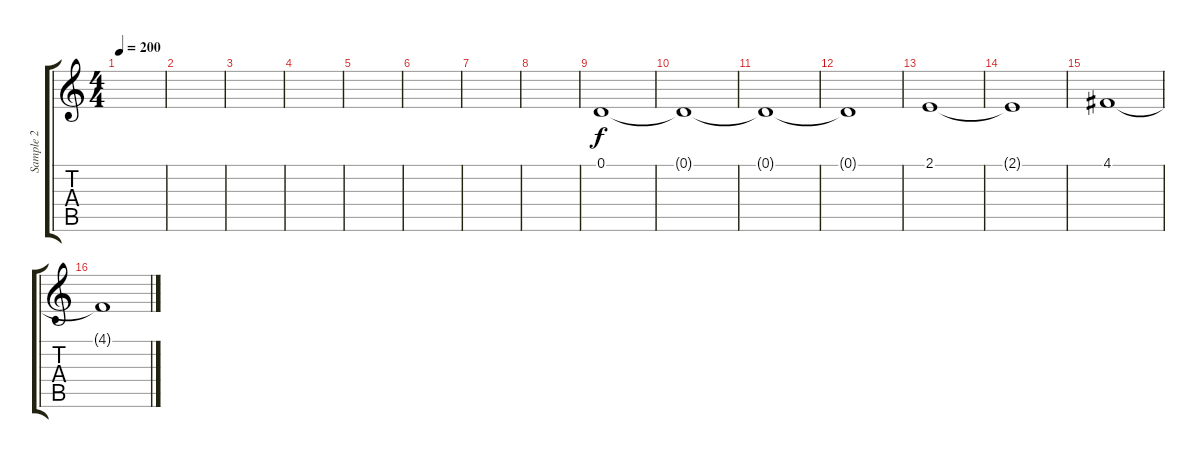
\track ("Sample 2" "Sample 2") {instrument pad6metallic}
\staff {score tabs}
\tuning (D4 A3 F3 C3 G2 C2) {hide}
\ts (4 4)
\tempo 200
\clef g2
\ks c
|
|
|
|
|
|
|
|
0.1.1{volume 16} |
0.1{t}.1 |
0.1{t}.1 |
0.1{t}.1 |
2.1.1 |
2.1{t}.1 |
4.1.1 |
4.1{t}.1
